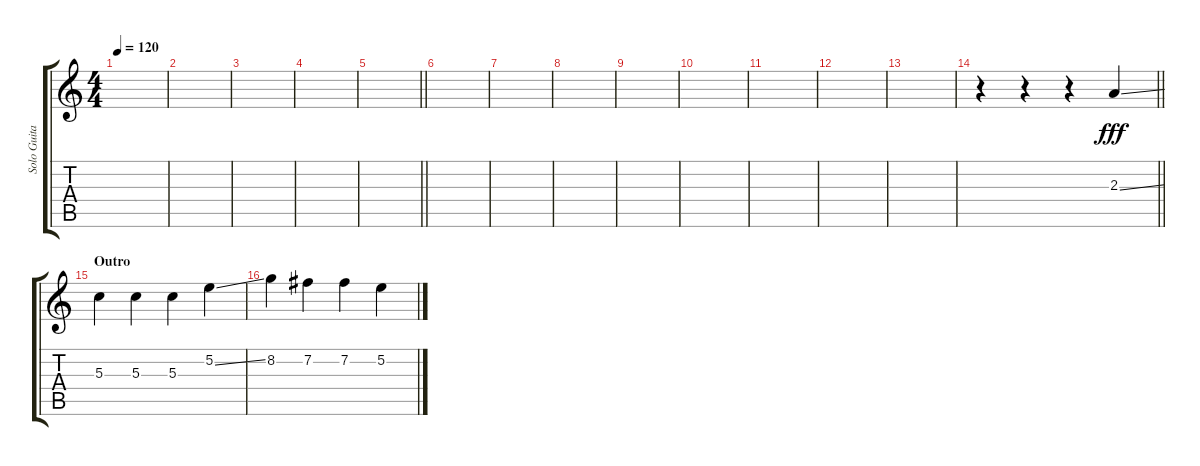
\track ("Solo Guitar" "Solo Guita") {instrument distortionguitar}
\staff {score tabs}
\tuning (E4 B3 G3 D3 A2 E2) {hide}
\ts (4 4)
\tempo 120
\clef g2
\ks c
|
|
|
|
\barLineRight lightlight
|
|
|
|
|
|
|
|
|
\barLineRight lightlight
r.4 r.4 r.4 2.3{ss}.4{dy fff} |
\section ("" "Outro")
5.3.4 5.3.4 5.3.4 5.2{ss}.4 |
8.2.4 7.2.4 7.2.4 5.2.4
